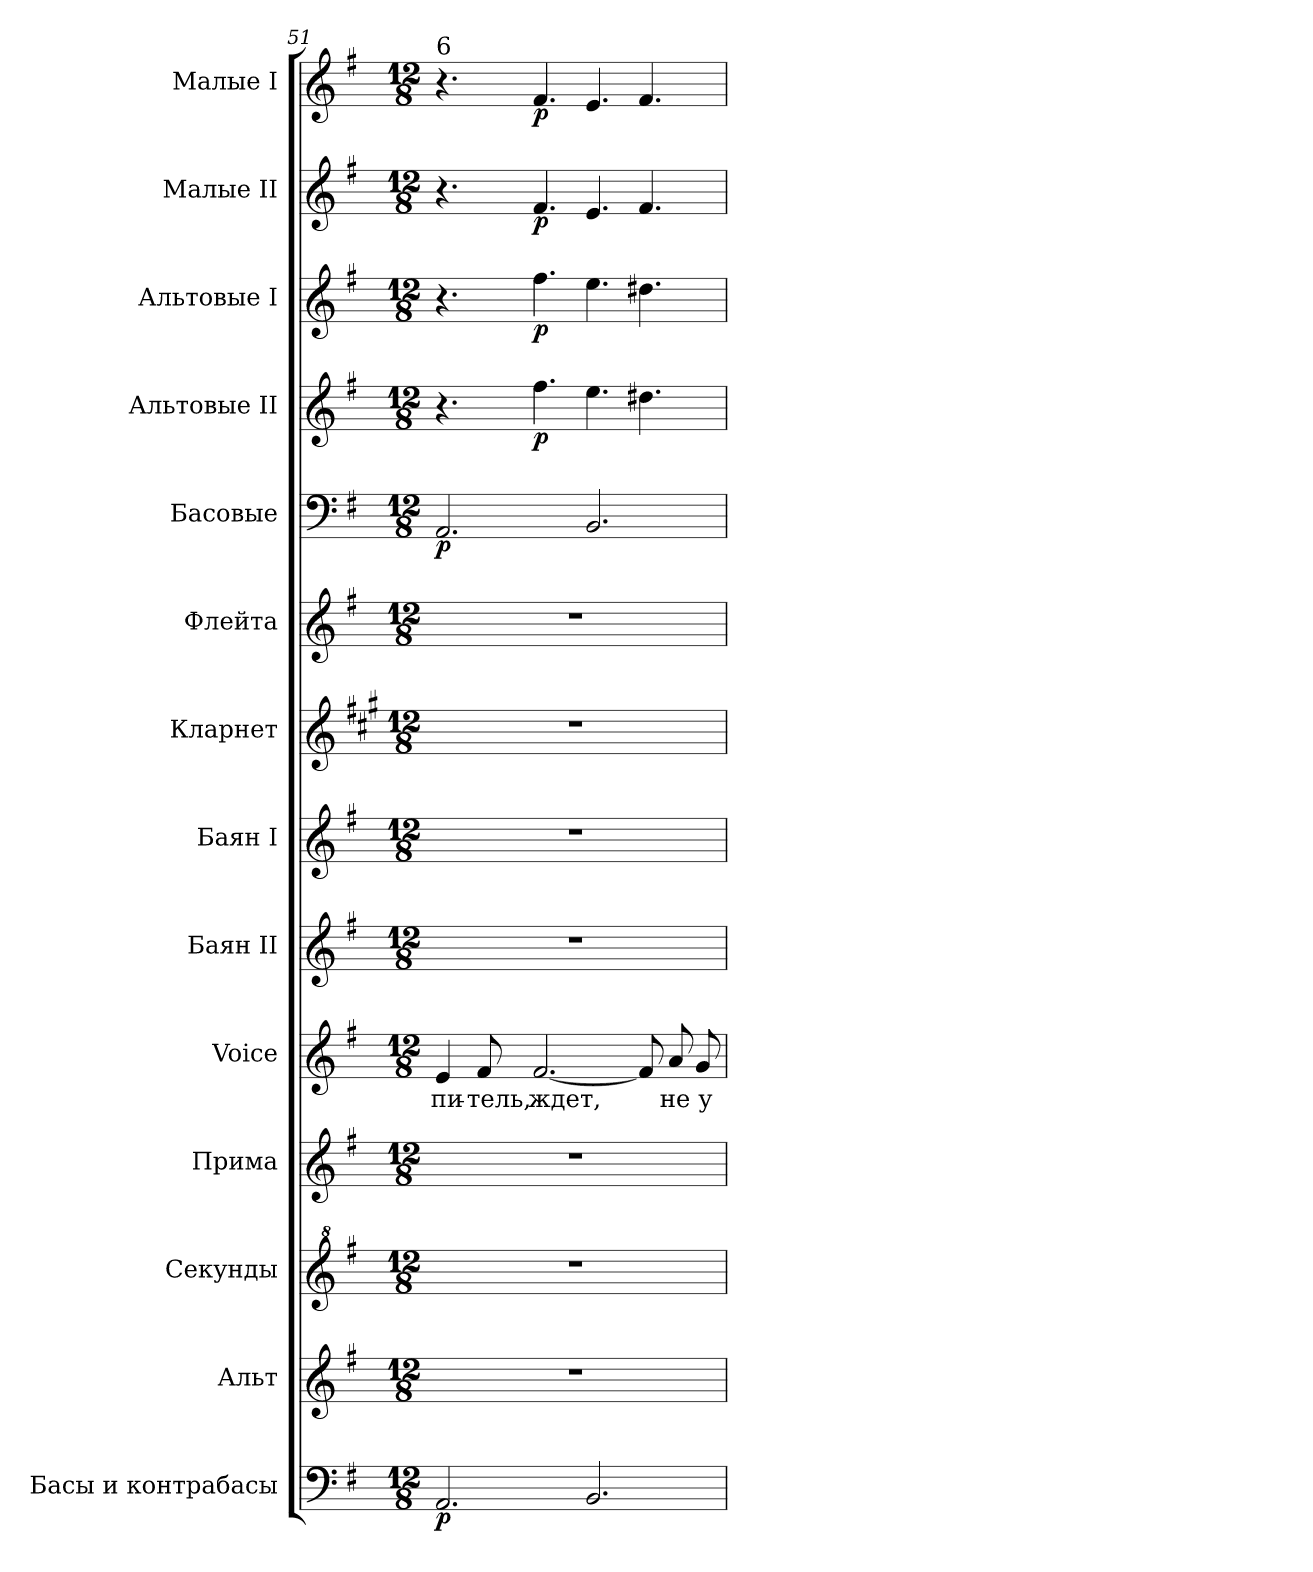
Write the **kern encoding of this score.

**kern	**dynam	**kern	**kern	**kern	**kern	**text	**kern	**kern	**kern	**kern	**kern	**dynam	**kern	**dynam	**kern	**dynam	**kern	**dynam	**kern	**dynam
*part14	*part14	*part13	*part12	*part11	*part10	*part10	*part9	*part8	*part7	*part6	*part5	*part5	*part4	*part4	*part3	*part3	*part2	*part2	*part1	*part1
*staff14	*staff14	*staff13	*staff12	*staff11	*staff10	*staff10	*staff9	*staff8	*staff7	*staff6	*staff5	*staff5	*staff4	*staff4	*staff3	*staff3	*staff2	*staff2	*staff1	*staff1
*I"Басы и контрабасы	*	*I"Альт	*I"Секунды	*I"Прима	*I"Voice	*	*I"Баян II	*I"Баян I	*I"Кларнет	*I"Флейта	*I"Басовые	*	*I"Альтовые II	*	*I"Альтовые I	*	*I"Малые II	*	*I"Малые I	*
*	*	*	*	*	*I'Voice	*	*	*	*	*	*	*	*	*	*	*	*	*	*	*
!!LO:PB:g=z
*clefF4	*	*clefG2	*clefG^2	*clefG2	*clefG2	*	*clefG2	*clefG2	*clefG2	*clefG2	*clefF4	*	*clefG2	*	*clefG2	*	*clefG2	*	*clefG2	*
*ITrd7c12	*	*ITrd7c12	*ITrd7c12	*ITrd7c12	*	*	*	*	*ITrd1c2	*	*	*	*	*	*	*	*	*	*	*
*k[f#]	*	*k[f#]	*k[f#]	*k[f#]	*k[f#]	*	*k[f#]	*k[f#]	*k[f#]	*k[f#]	*k[f#]	*	*k[f#]	*	*k[f#]	*	*k[f#]	*	*k[f#]	*
*G:	*	*G:	*G:	*G:	*G:	*	*G:	*G:	*G:	*G:	*G:	*	*G:	*	*G:	*	*G:	*	*G:	*
*M12/8	*	*M12/8	*M12/8	*M12/8	*M12/8	*	*M12/8	*M12/8	*M12/8	*M12/8	*M12/8	*	*M12/8	*	*M12/8	*	*M12/8	*	*M12/8	*
=51	=51	=51	=51	=51	=51	=51	=51	=51	=51	=51	=51	=51	=51	=51	=51	=51	=51	=51	=51	=51
!	!	!LO:N:vis=1	!LO:N:vis=1	!LO:N:vis=1	!	!	!	!	!	!	!	!	!	!	!	!	!	!	!	!
!	!	!	!	!	!	!	!	!	!	!	!	!	!	!	!	!	!	!	!LO:TX:a:t=6	!
!	!	!	!	!	!	!LO:LY:b:color=#000000	!LO:N:vis=1	!LO:N:vis=1	!LO:N:vis=1	!LO:N:vis=1	!	!	!	!	!	!	!	!	!	!
2.AAAi/	p	1.r	1.r	1.r	4ei/	-пи-	1.r	1.r	1.r	1.r	2.AAi/	p	4.r	.	4.r	.	4.r	.	4.r	.
!	!	!	!	!	!	!LO:LY:b:color=#000000	!	!	!	!	!	!	!	!	!	!	!	!	!	!
.	.	.	.	.	8f#i/	-тель,	.	.	.	.	.	.	.	.	.	.	.	.	.	.
!	!	!	!	!	!	!LO:LY:b:color=#000000	!	!	!	!	!	!	!	!	!	!	!	!	!	!
.	.	.	.	.	[<2.f#i/	ждет,	.	.	.	.	.	.	4.ff#i\	p	4.ff#i\	p	4.f#i/	p	4.f#i/	p
2.BBBi/	.	.	.	.	.	.	.	.	.	.	2.BBi/	.	4.eei\	.	4.eei\	.	4.ei/	.	4.ei/	.
.	.	.	.	.	8f#i/]	.	.	.	.	.	.	.	4.dd#Xi\	.	4.dd#Xi\	.	4.f#i/	.	4.f#i/	.
!	!	!	!	!	!	!LO:LY:b:color=#000000	!	!	!	!	!	!	!	!	!	!	!	!	!	!
.	.	.	.	.	8ai/	не	.	.	.	.	.	.	.	.	.	.	.	.	.	.
!	!	!	!	!	!	!LO:LY:b:color=#000000	!	!	!	!	!	!	!	!	!	!	!	!	!	!
.	.	.	.	.	8gi/	у-	.	.	.	.	.	.	.	.	.	.	.	.	.	.
=	=	=	=	=	=	=	=	=	=	=	=	=	=	=	=	=	=	=	=	=
*-	*-	*-	*-	*-	*-	*-	*-	*-	*-	*-	*-	*-	*-	*-	*-	*-	*-	*-	*-	*-
